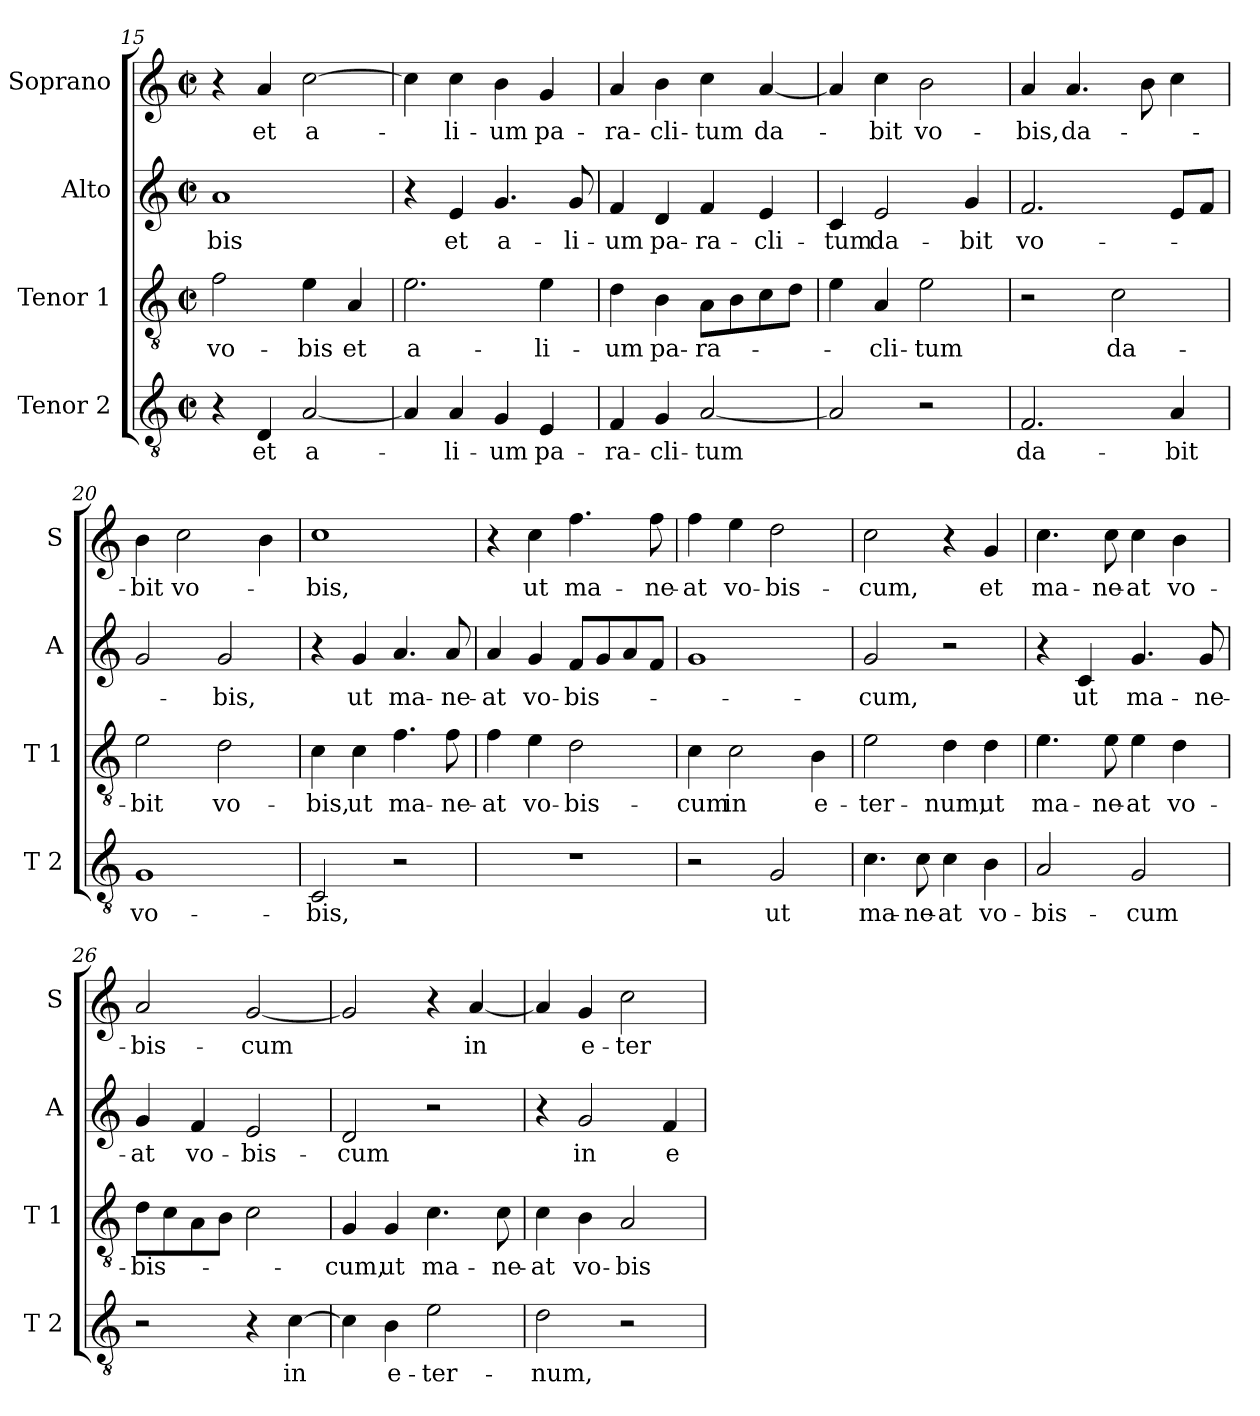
**kern	**text	**kern	**text	**kern	**text	**kern	**text
*part4	*part4	*part3	*part3	*part2	*part2	*part1	*part1
*staff4	*staff4	*staff3	*staff3	*staff2	*staff2	*staff1	*staff1
*I"Tenor 2	*	*I"Tenor 1	*	*I"Alto	*	*I"Soprano	*
*I'T 2	*	*I'T 1	*	*I'A	*	*I'S	*
*clefGv2	*	*clefGv2	*	*clefG2	*	*clefG2	*
*k[]	*	*k[]	*	*k[]	*	*k[]	*
*C:	*	*C:	*	*C:	*	*C:	*
*M2/2	*	*M2/2	*	*M2/2	*	*M2/2	*
*met(c|)	*	*met(c|)	*	*met(c|)	*	*met(c|)	*
=15	=15	=15	=15	=15	=15	=15	=15
!	!	!	!LO:LY:b	!	!LO:LY:b	!	!
4r	.	2f\	vo-	1a	-bis	4r	.
!	!LO:LY:b	!	!	!	!	!	!LO:LY:b
4D/	et	.	.	.	.	4a/	et
!	!LO:LY:b	!	!LO:LY:b	!	!	!	!LO:LY:b
[2A/	a-	4e\	-bis	.	.	[2cc\	a-
!	!	!	!LO:LY:b	!	!	!	!
.	.	4A/	et	.	.	.	.
=16	=16	=16	=16	=16	=16	=16	=16
!	!	!	!LO:LY:b	!	!	!	!
4A/]	.	2.e\	a-	4r	.	4cc\]	.
!	!LO:LY:b	!	!	!	!LO:LY:b	!	!LO:LY:b
4A/	-li-	.	.	4e/	et	4cc\	-li-
!	!LO:LY:b	!	!	!	!LO:LY:b	!	!LO:LY:b
4G/	-um	.	.	4.g/	a-	4b\	-um
!	!LO:LY:b	!	!LO:LY:b	!	!	!	!LO:LY:b
4E/	pa-	4e\	-li-	.	.	4g/	pa-
!	!	!	!	!	!LO:LY:b	!	!
.	.	.	.	8g/	-li-	.	.
=17	=17	=17	=17	=17	=17	=17	=17
!	!LO:LY:b	!	!LO:LY:b	!	!LO:LY:b	!	!LO:LY:b
4F/	-ra-	4d\	-um	4f/	-um	4a/	-ra-
!	!LO:LY:b	!	!LO:LY:b	!	!LO:LY:b	!	!LO:LY:b
4G/	-cli-	4B\	pa-	4d/	pa-	4b\	-cli-
!	!LO:LY:b	!	!LO:LY:b	!	!LO:LY:b	!	!LO:LY:b
[2A/	-tum	8A\L	-ra-	4f/	-ra-	4cc\	-tum
.	.	8B\	.	.	.	.	.
!	!	!	!	!	!LO:LY:b	!	!LO:LY:b
.	.	8c\	.	4e/	-cli-	[4a/	da-
.	.	8d\J	.	.	.	.	.
=18	=18	=18	=18	=18	=18	=18	=18
!	!	!	!	!	!LO:LY:b	!	!
2A/]	.	4e\	.	4c/	-tum	4a/]	.
!	!	!	!LO:LY:b	!	!LO:LY:b	!	!LO:LY:b
.	.	4A/	-cli-	2e/	da-	4cc\	-bit
!	!	!	!LO:LY:b	!	!	!	!LO:LY:b
2r	.	2e\	-tum	.	.	2b\	vo-
!	!	!	!	!	!LO:LY:b	!	!
.	.	.	.	4g/	-bit	.	.
!!LO:PB:g=z
=19	=19	=19	=19	=19	=19	=19	=19
!	!LO:LY:b	!	!	!	!LO:LY:b	!	!LO:LY:b
2.F/	da-	2r	.	2.f/	vo-	4a/	-bis,
!	!	!	!	!	!	!	!LO:LY:b
.	.	.	.	.	.	4.a/	da-
!	!	!	!LO:LY:b	!	!	!	!
.	.	2c\	da-	.	.	.	.
.	.	.	.	.	.	8b\	.
!	!LO:LY:b	!	!	!	!	!	!
4A/	-bit	.	.	8e/L	.	4cc\	.
.	.	.	.	8f/J	.	.	.
=20	=20	=20	=20	=20	=20	=20	=20
!	!LO:LY:b	!	!LO:LY:b	!	!	!	!LO:LY:b
1G	vo-	2e\	-bit	2g/	.	4b\	-bit
!	!	!	!	!	!	!	!LO:LY:b
.	.	.	.	.	.	2cc\	vo-
!	!	!	!LO:LY:b	!	!LO:LY:b	!	!
.	.	2d\	vo-	2g/	-bis,	.	.
.	.	.	.	.	.	4b\	.
=21	=21	=21	=21	=21	=21	=21	=21
!	!LO:LY:b	!	!LO:LY:b	!	!	!	!LO:LY:b
2C/	-bis,	4c\	-bis,	4r	.	1cc	-bis,
!	!	!	!LO:LY:b	!	!LO:LY:b	!	!
.	.	4c\	ut	4g/	ut	.	.
!	!	!	!LO:LY:b	!	!LO:LY:b	!	!
2r	.	4.f\	ma-	4.a/	ma-	.	.
!	!	!	!LO:LY:b	!	!LO:LY:b	!	!
.	.	8f\	-ne-	8a/	-ne-	.	.
=22	=22	=22	=22	=22	=22	=22	=22
!	!	!	!LO:LY:b	!	!LO:LY:b	!	!
1r	.	4f\	-at	4a/	-at	4r	.
!	!	!	!LO:LY:b	!	!LO:LY:b	!	!LO:LY:b
.	.	4e\	vo-	4g/	vo-	4cc\	ut
!	!	!	!LO:LY:b	!	!LO:LY:b	!	!LO:LY:b
.	.	2d\	-bis-	8f/L	-bis-	4.ff\	ma-
.	.	.	.	8g/	.	.	.
.	.	.	.	8a/	.	.	.
!	!	!	!	!	!	!	!LO:LY:b
.	.	.	.	8f/J	.	8ff\	-ne-
=23	=23	=23	=23	=23	=23	=23	=23
!	!	!	!LO:LY:b	!	!	!	!LO:LY:b
2r	.	4c\	-cum	1g	.	4ff\	-at
!	!	!	!LO:LY:b	!	!	!	!LO:LY:b
.	.	2c\	in	.	.	4ee\	vo-
!	!LO:LY:b	!	!	!	!	!	!LO:LY:b
2G/	ut	.	.	.	.	2dd\	-bis-
!	!	!	!LO:LY:b	!	!	!	!
.	.	4B\	e-	.	.	.	.
=24	=24	=24	=24	=24	=24	=24	=24
!	!LO:LY:b	!	!LO:LY:b	!	!LO:LY:b	!	!LO:LY:b
4.c\	ma-	2e\	-ter-	2g/	-cum,	2cc\	-cum,
!	!LO:LY:b	!	!	!	!	!	!
8c\	-ne-	.	.	.	.	.	.
!	!LO:LY:b	!	!LO:LY:b	!	!	!	!
4c\	-at	4d\	-num,	2r	.	4r	.
!	!LO:LY:b	!	!LO:LY:b	!	!	!	!LO:LY:b
4B\	vo-	4d\	ut	.	.	4g/	et
!!LO:LB:g=z
=25	=25	=25	=25	=25	=25	=25	=25
!	!LO:LY:b	!	!LO:LY:b	!	!	!	!LO:LY:b
2A/	-bis-	4.e\	ma-	4r	.	4.cc\	ma-
!	!	!	!	!	!LO:LY:b	!	!
.	.	.	.	4c/	ut	.	.
!	!	!	!LO:LY:b	!	!	!	!LO:LY:b
.	.	8e\	-ne-	.	.	8cc\	-ne-
!	!LO:LY:b	!	!LO:LY:b	!	!LO:LY:b	!	!LO:LY:b
2G/	-cum	4e\	-at	4.g/	ma-	4cc\	-at
!	!	!	!LO:LY:b	!	!	!	!LO:LY:b
.	.	4d\	vo-	.	.	4b\	vo-
!	!	!	!	!	!LO:LY:b	!	!
.	.	.	.	8g/	-ne-	.	.
=26	=26	=26	=26	=26	=26	=26	=26
!	!	!	!LO:LY:b	!	!LO:LY:b	!	!LO:LY:b
2r	.	8d\L	-bis-	4g/	-at	2a/	-bis-
.	.	8c\	.	.	.	.	.
!	!	!	!	!	!LO:LY:b	!	!
.	.	8A\	.	4f/	vo-	.	.
.	.	8B\J	.	.	.	.	.
!	!	!	!	!	!LO:LY:b	!	!LO:LY:b
4r	.	2c\	.	2e/	-bis-	[2g/	-cum
!	!LO:LY:b	!	!	!	!	!	!
[4c\	in	.	.	.	.	.	.
=27	=27	=27	=27	=27	=27	=27	=27
!	!	!	!LO:LY:b	!	!LO:LY:b	!	!
4c\]	.	4G/	-cum,	2d/	-cum	2g/]	.
!	!LO:LY:b	!	!LO:LY:b	!	!	!	!
4B\	e-	4G/	ut	.	.	.	.
!	!LO:LY:b	!	!LO:LY:b	!	!	!	!
2e\	-ter-	4.c\	ma-	2r	.	4r	.
!	!	!	!	!	!	!	!LO:LY:b
.	.	.	.	.	.	[4a/	in
!	!	!	!LO:LY:b	!	!	!	!
.	.	8c\	-ne-	.	.	.	.
=28	=28	=28	=28	=28	=28	=28	=28
!	!LO:LY:b	!	!LO:LY:b	!	!	!	!
2d\	-num,	4c\	-at	4r	.	4a/]	.
!	!	!	!LO:LY:b	!	!LO:LY:b	!	!LO:LY:b
.	.	4B\	vo-	2g/	in	4g/	e-
!	!	!	!LO:LY:b	!	!	!	!LO:LY:b
2r	.	2A/	-bis-	.	.	2cc\	-ter-
!	!	!	!	!	!LO:LY:b	!	!
.	.	.	.	4f/	e-	.	.
=	=	=	=	=	=	=	=
*-	*-	*-	*-	*-	*-	*-	*-
